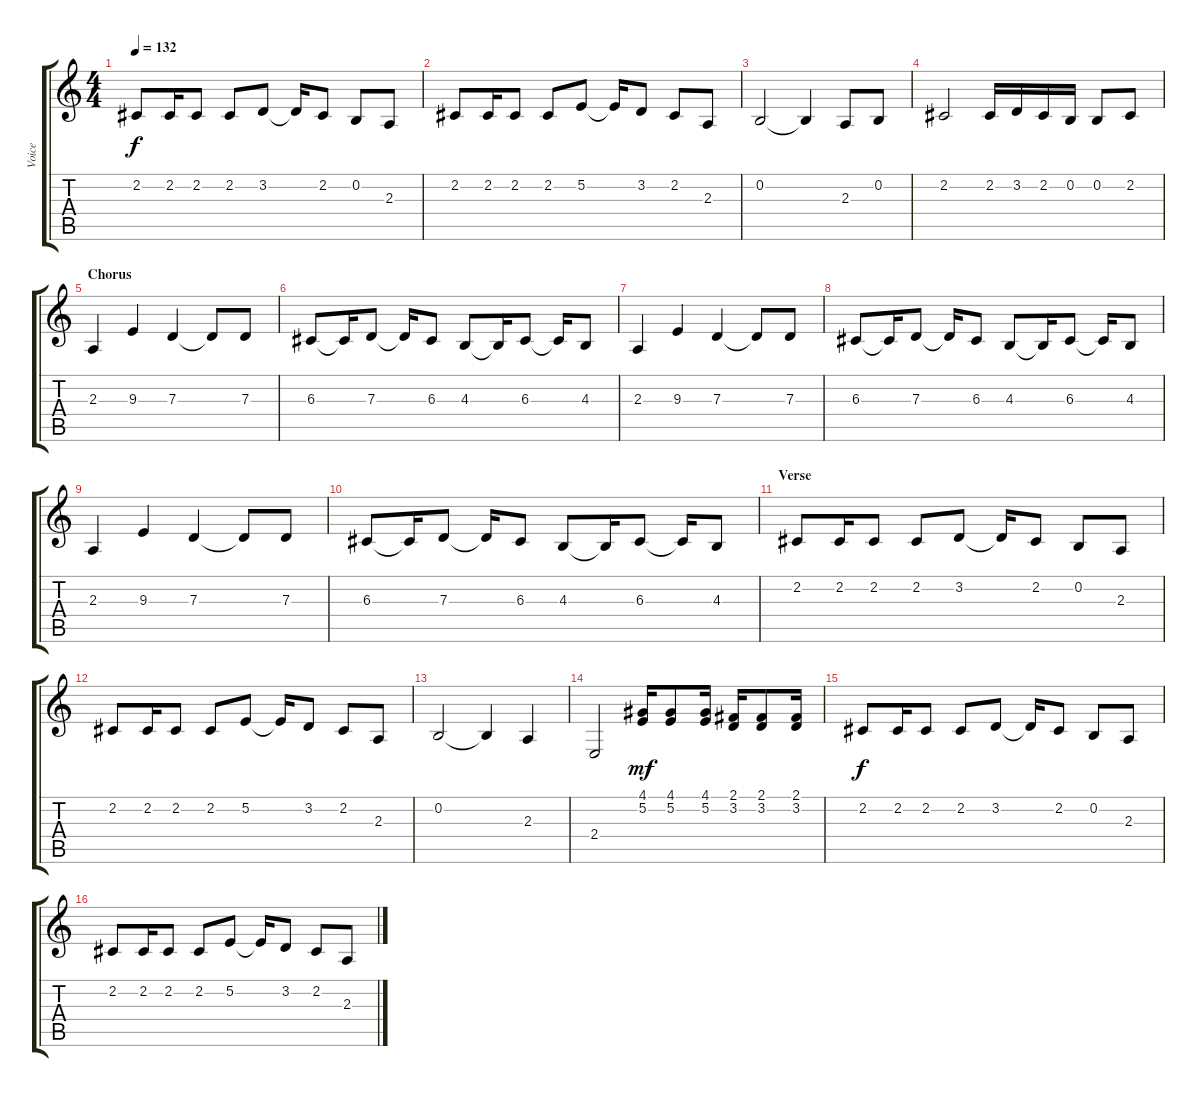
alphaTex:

\track ("Voice" "Voice") {instrument lead6voice}
\staff {score tabs}
\tuning (E4 B3 G3 D3 A2 E2) {hide}
\ts (4 4)
\tempo 132
\clef g2
\ks c
2.2.8{dy f} 2.2.16 2.2.8 2.2.8 3.2.8 3.2{t}.16 2.2.8 0.2.8 2.3.8 |
2.2.8 2.2.16 2.2.8 2.2.8 5.2.8 5.2{t}.16 3.2.8 2.2.8 2.3.8 |
0.2.2 0.2{t}.4 2.3.8 0.2.8 |
2.2.2 2.2.16 3.2.16 2.2.16 0.2.16 0.2.8 2.2.8 |
\section ("" "Chorus")
2.3.4 9.3.4 7.3.4 7.3{t}.8 7.3.8 |
6.3.8 6.3{t}.16 7.3.8 7.3{t}.16 6.3.8 4.3.8 4.3{t}.16 6.3.8 6.3{t}.16 4.3.8 |
2.3.4 9.3.4 7.3.4 7.3{t}.8 7.3.8 |
6.3.8 6.3{t}.16 7.3.8 7.3{t}.16 6.3.8 4.3.8 4.3{t}.16 6.3.8 6.3{t}.16 4.3.8 |
2.3.4 9.3.4 7.3.4 7.3{t}.8 7.3.8 |
6.3.8 6.3{t}.16 7.3.8 7.3{t}.16 6.3.8 4.3.8 4.3{t}.16 6.3.8 6.3{t}.16 4.3.8 |
\section ("" "Verse")
2.2.8 2.2.16 2.2.8 2.2.8 3.2.8 3.2{t}.16 2.2.8 0.2.8 2.3.8 |
2.2.8 2.2.16 2.2.8 2.2.8 5.2.8 5.2{t}.16 3.2.8 2.2.8 2.3.8 |
0.2.2 0.2{t}.4 2.3.4 |
2.4.2 (4.1 5.2).16{dy mf} (4.1 5.2).8 (4.1 5.2).16 (2.1 3.2).16 (2.1 3.2).8 (2.1 3.2).16 |
2.2.8{dy f} 2.2.16 2.2.8 2.2.8 3.2.8 3.2{t}.16 2.2.8 0.2.8 2.3.8 |
2.2.8 2.2.16 2.2.8 2.2.8 5.2.8 5.2{t}.16 3.2.8 2.2.8 2.3.8
